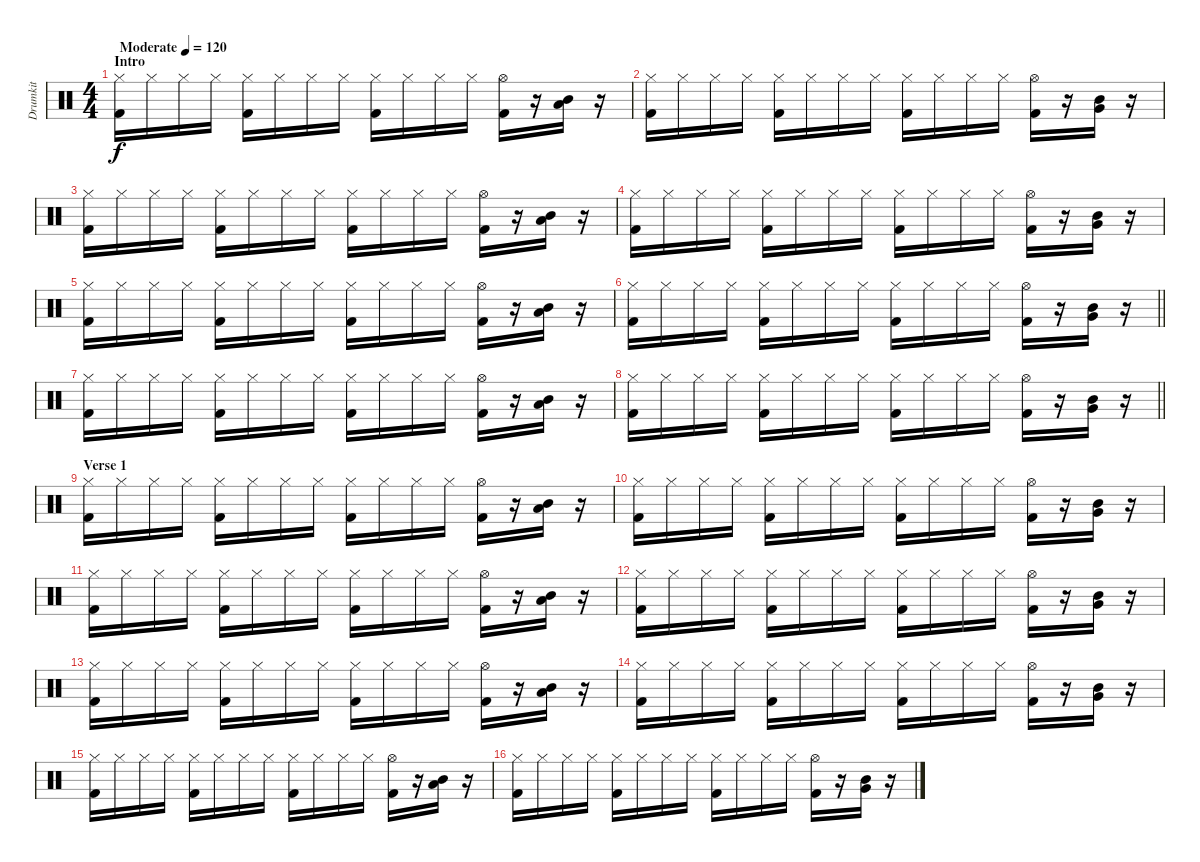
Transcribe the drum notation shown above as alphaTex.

\track ("Drumkit" "Drumkit") {instrument percussion}
\staff {score}
\articulation defaults
\ts (4 4)
\section ("" "Intro")
\tempo (120 "Moderate")
\clef neutral
\ks c
("Hi-Hat (closed)" "Kick (hit) 2").16{dy f} "Hi-Hat (closed)".16 "Hi-Hat (closed)".16 "Hi-Hat (closed)".16 ("Hi-Hat (closed)" "Kick (hit) 2").16 "Hi-Hat (closed)".16 "Hi-Hat (closed)".16 "Hi-Hat (closed)".16 ("Hi-Hat (closed)" "Kick (hit) 2").16 "Hi-Hat (closed)".16 "Hi-Hat (closed)".16 "Hi-Hat (closed)".16 ("Hi-Hat (open)" "Kick (hit) 2").16 r.16 ("Mid Tom (hit)" "Low Tom (hit)").16 r.16 |
("Hi-Hat (closed)" "Kick (hit) 2").16 "Hi-Hat (closed)".16 "Hi-Hat (closed)".16 "Hi-Hat (closed)".16 ("Hi-Hat (closed)" "Kick (hit) 2").16 "Hi-Hat (closed)".16 "Hi-Hat (closed)".16 "Hi-Hat (closed)".16 ("Hi-Hat (closed)" "Kick (hit) 2").16 "Hi-Hat (closed)".16 "Hi-Hat (closed)".16 "Hi-Hat (closed)".16 ("Hi-Hat (open)" "Kick (hit) 2").16 r.16 ("Mid Tom (hit)" "Very Low Tom (hit)").16 r.16 |
("Hi-Hat (closed)" "Kick (hit) 2").16 "Hi-Hat (closed)".16 "Hi-Hat (closed)".16 "Hi-Hat (closed)".16 ("Hi-Hat (closed)" "Kick (hit) 2").16 "Hi-Hat (closed)".16 "Hi-Hat (closed)".16 "Hi-Hat (closed)".16 ("Hi-Hat (closed)" "Kick (hit) 2").16 "Hi-Hat (closed)".16 "Hi-Hat (closed)".16 "Hi-Hat (closed)".16 ("Hi-Hat (open)" "Kick (hit) 2").16 r.16 ("Mid Tom (hit)" "Low Tom (hit)").16 r.16 |
("Hi-Hat (closed)" "Kick (hit) 2").16 "Hi-Hat (closed)".16 "Hi-Hat (closed)".16 "Hi-Hat (closed)".16 ("Hi-Hat (closed)" "Kick (hit) 2").16 "Hi-Hat (closed)".16 "Hi-Hat (closed)".16 "Hi-Hat (closed)".16 ("Hi-Hat (closed)" "Kick (hit) 2").16 "Hi-Hat (closed)".16 "Hi-Hat (closed)".16 "Hi-Hat (closed)".16 ("Hi-Hat (open)" "Kick (hit) 2").16 r.16 ("Mid Tom (hit)" "Very Low Tom (hit)").16 r.16 |
("Hi-Hat (closed)" "Kick (hit) 2").16 "Hi-Hat (closed)".16 "Hi-Hat (closed)".16 "Hi-Hat (closed)".16 ("Hi-Hat (closed)" "Kick (hit) 2").16 "Hi-Hat (closed)".16 "Hi-Hat (closed)".16 "Hi-Hat (closed)".16 ("Hi-Hat (closed)" "Kick (hit) 2").16 "Hi-Hat (closed)".16 "Hi-Hat (closed)".16 "Hi-Hat (closed)".16 ("Hi-Hat (open)" "Kick (hit) 2").16 r.16 ("Mid Tom (hit)" "Low Tom (hit)").16 r.16 |
\barLineRight lightlight
("Hi-Hat (closed)" "Kick (hit) 2").16 "Hi-Hat (closed)".16 "Hi-Hat (closed)".16 "Hi-Hat (closed)".16 ("Hi-Hat (closed)" "Kick (hit) 2").16 "Hi-Hat (closed)".16 "Hi-Hat (closed)".16 "Hi-Hat (closed)".16 ("Hi-Hat (closed)" "Kick (hit) 2").16 "Hi-Hat (closed)".16 "Hi-Hat (closed)".16 "Hi-Hat (closed)".16 ("Hi-Hat (open)" "Kick (hit) 2").16 r.16 ("Mid Tom (hit)" "Very Low Tom (hit)").16 r.16 |
("Hi-Hat (closed)" "Kick (hit) 2").16 "Hi-Hat (closed)".16 "Hi-Hat (closed)".16 "Hi-Hat (closed)".16 ("Hi-Hat (closed)" "Kick (hit) 2").16 "Hi-Hat (closed)".16 "Hi-Hat (closed)".16 "Hi-Hat (closed)".16 ("Hi-Hat (closed)" "Kick (hit) 2").16 "Hi-Hat (closed)".16 "Hi-Hat (closed)".16 "Hi-Hat (closed)".16 ("Hi-Hat (open)" "Kick (hit) 2").16 r.16 ("Mid Tom (hit)" "Low Tom (hit)").16 r.16 |
\barLineRight lightlight
("Hi-Hat (closed)" "Kick (hit) 2").16 "Hi-Hat (closed)".16 "Hi-Hat (closed)".16 "Hi-Hat (closed)".16 ("Hi-Hat (closed)" "Kick (hit) 2").16 "Hi-Hat (closed)".16 "Hi-Hat (closed)".16 "Hi-Hat (closed)".16 ("Hi-Hat (closed)" "Kick (hit) 2").16 "Hi-Hat (closed)".16 "Hi-Hat (closed)".16 "Hi-Hat (closed)".16 ("Hi-Hat (open)" "Kick (hit) 2").16 r.16 ("Mid Tom (hit)" "Very Low Tom (hit)").16 r.16 |
\section ("" "Verse 1")
("Hi-Hat (closed)" "Kick (hit) 2").16 "Hi-Hat (closed)".16 "Hi-Hat (closed)".16 "Hi-Hat (closed)".16 ("Hi-Hat (closed)" "Kick (hit) 2").16 "Hi-Hat (closed)".16 "Hi-Hat (closed)".16 "Hi-Hat (closed)".16 ("Hi-Hat (closed)" "Kick (hit) 2").16 "Hi-Hat (closed)".16 "Hi-Hat (closed)".16 "Hi-Hat (closed)".16 ("Hi-Hat (open)" "Kick (hit) 2").16 r.16 ("Mid Tom (hit)" "Low Tom (hit)").16 r.16 |
("Hi-Hat (closed)" "Kick (hit) 2").16 "Hi-Hat (closed)".16 "Hi-Hat (closed)".16 "Hi-Hat (closed)".16 ("Hi-Hat (closed)" "Kick (hit) 2").16 "Hi-Hat (closed)".16 "Hi-Hat (closed)".16 "Hi-Hat (closed)".16 ("Hi-Hat (closed)" "Kick (hit) 2").16 "Hi-Hat (closed)".16 "Hi-Hat (closed)".16 "Hi-Hat (closed)".16 ("Hi-Hat (open)" "Kick (hit) 2").16 r.16 ("Mid Tom (hit)" "Very Low Tom (hit)").16 r.16 |
("Hi-Hat (closed)" "Kick (hit) 2").16 "Hi-Hat (closed)".16 "Hi-Hat (closed)".16 "Hi-Hat (closed)".16 ("Hi-Hat (closed)" "Kick (hit) 2").16 "Hi-Hat (closed)".16 "Hi-Hat (closed)".16 "Hi-Hat (closed)".16 ("Hi-Hat (closed)" "Kick (hit) 2").16 "Hi-Hat (closed)".16 "Hi-Hat (closed)".16 "Hi-Hat (closed)".16 ("Hi-Hat (open)" "Kick (hit) 2").16 r.16 ("Mid Tom (hit)" "Low Tom (hit)").16 r.16 |
("Hi-Hat (closed)" "Kick (hit) 2").16 "Hi-Hat (closed)".16 "Hi-Hat (closed)".16 "Hi-Hat (closed)".16 ("Hi-Hat (closed)" "Kick (hit) 2").16 "Hi-Hat (closed)".16 "Hi-Hat (closed)".16 "Hi-Hat (closed)".16 ("Hi-Hat (closed)" "Kick (hit) 2").16 "Hi-Hat (closed)".16 "Hi-Hat (closed)".16 "Hi-Hat (closed)".16 ("Hi-Hat (open)" "Kick (hit) 2").16 r.16 ("Mid Tom (hit)" "Very Low Tom (hit)").16 r.16 |
("Hi-Hat (closed)" "Kick (hit) 2").16 "Hi-Hat (closed)".16 "Hi-Hat (closed)".16 "Hi-Hat (closed)".16 ("Hi-Hat (closed)" "Kick (hit) 2").16 "Hi-Hat (closed)".16 "Hi-Hat (closed)".16 "Hi-Hat (closed)".16 ("Hi-Hat (closed)" "Kick (hit) 2").16 "Hi-Hat (closed)".16 "Hi-Hat (closed)".16 "Hi-Hat (closed)".16 ("Hi-Hat (open)" "Kick (hit) 2").16 r.16 ("Mid Tom (hit)" "Low Tom (hit)").16 r.16 |
("Hi-Hat (closed)" "Kick (hit) 2").16 "Hi-Hat (closed)".16 "Hi-Hat (closed)".16 "Hi-Hat (closed)".16 ("Hi-Hat (closed)" "Kick (hit) 2").16 "Hi-Hat (closed)".16 "Hi-Hat (closed)".16 "Hi-Hat (closed)".16 ("Hi-Hat (closed)" "Kick (hit) 2").16 "Hi-Hat (closed)".16 "Hi-Hat (closed)".16 "Hi-Hat (closed)".16 ("Hi-Hat (open)" "Kick (hit) 2").16 r.16 ("Mid Tom (hit)" "Very Low Tom (hit)").16 r.16 |
("Hi-Hat (closed)" "Kick (hit) 2").16 "Hi-Hat (closed)".16 "Hi-Hat (closed)".16 "Hi-Hat (closed)".16 ("Hi-Hat (closed)" "Kick (hit) 2").16 "Hi-Hat (closed)".16 "Hi-Hat (closed)".16 "Hi-Hat (closed)".16 ("Hi-Hat (closed)" "Kick (hit) 2").16 "Hi-Hat (closed)".16 "Hi-Hat (closed)".16 "Hi-Hat (closed)".16 ("Hi-Hat (open)" "Kick (hit) 2").16 r.16 ("Mid Tom (hit)" "Low Tom (hit)").16 r.16 |
("Hi-Hat (closed)" "Kick (hit) 2").16 "Hi-Hat (closed)".16 "Hi-Hat (closed)".16 "Hi-Hat (closed)".16 ("Hi-Hat (closed)" "Kick (hit) 2").16 "Hi-Hat (closed)".16 "Hi-Hat (closed)".16 "Hi-Hat (closed)".16 ("Hi-Hat (closed)" "Kick (hit) 2").16 "Hi-Hat (closed)".16 "Hi-Hat (closed)".16 "Hi-Hat (closed)".16 ("Hi-Hat (open)" "Kick (hit) 2").16 r.16 ("Mid Tom (hit)" "Very Low Tom (hit)").16 r.16
